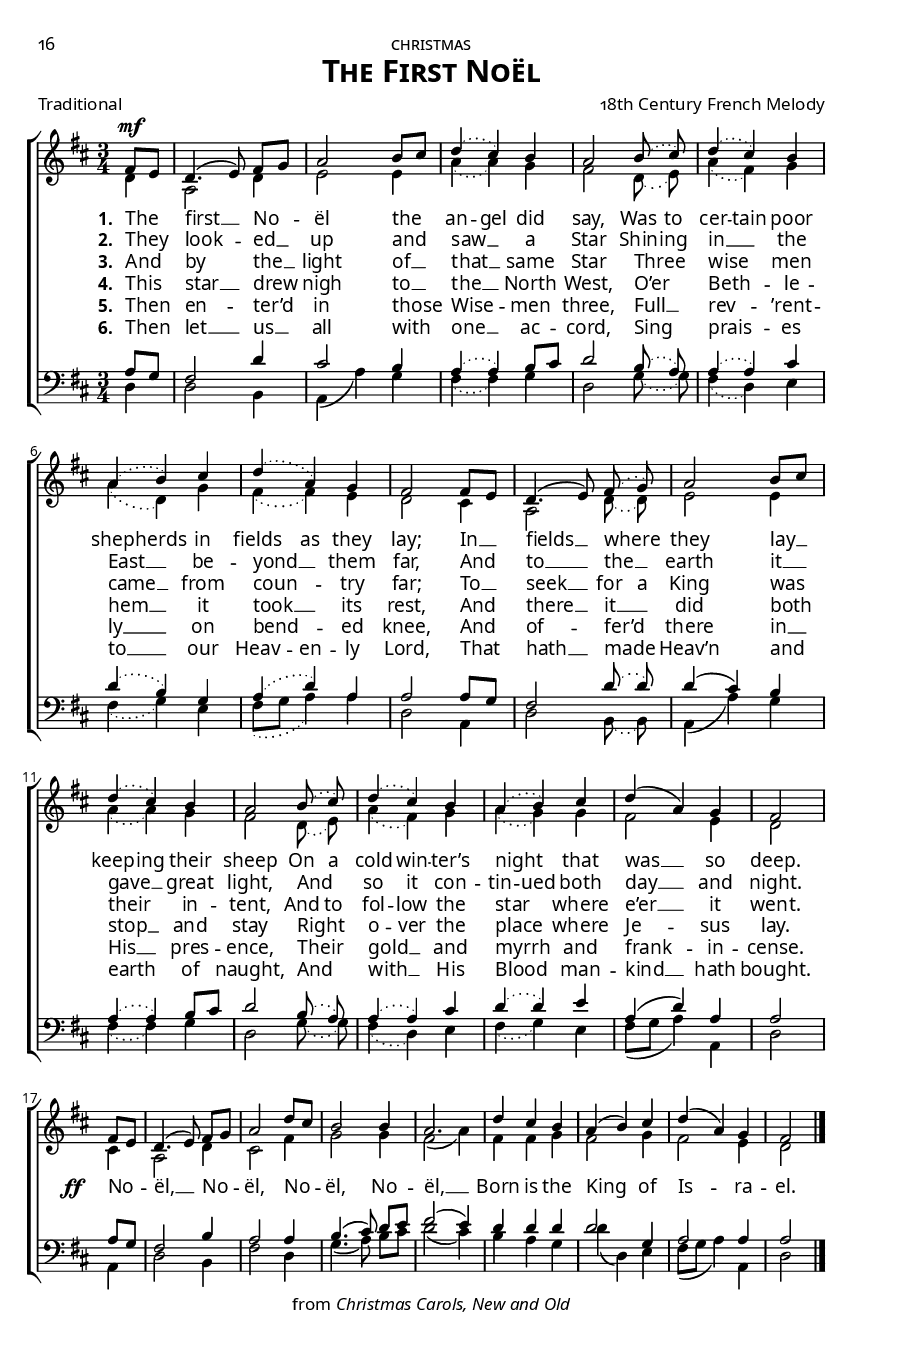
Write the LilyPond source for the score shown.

\version "2.14.2"
\include "util.ly"
\header {
  title = \markup{\override #'(font-name . "Garamond Premier Pro Semibold"){ \abs-fontsize #15 \smallCapsOldStyle"The First Noël"}}
  poet = \markup\oldStyleNum"Traditional"
  composer = \markup\oldStyleNum"18th Century French Melody"
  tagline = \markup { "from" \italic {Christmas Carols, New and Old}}
}
\paper {
  paper-height = 9\in
  paper-width = 6\in
  indent = 0\in
  %system-system-spacing = #'((basic-distance . 10) (padding . 0))
  system-system-spacing =
    #'((basic-distance . 0)
       (minimum-distance . 0)
       (padding . -5)
       (stretchability . 100))
  ragged-last-bottom = ##f
  ragged-bottom = ##f
  two-sided = ##t
  inner-margin = 0.5\in
  outer-margin = 0.25\in
  top-margin = 0.25\in
  bottom-margin = 0.25\in
  first-page-number = #016
  print-first-page-number = ##t
  headerLine = \markup{\override #'(font-name . "Garamond Premier Pro") \smallCapsOldStyle"christmas"}
  oddHeaderMarkup = \markup\fill-line{
     \override #'(font-name . "Garamond Premier Pro")\abs-fontsize #8.5
     \combine 
        \fill-line{"" \on-the-fly #print-page-number-check-first
        \oldStylePageNum""
        }
        \fill-line{\headerLine}
  }
  evenHeaderMarkup = \markup {
     \override #'(font-name . "Garamond Premier Pro")\abs-fontsize #8.5
     \combine
        \on-the-fly #print-page-number-check-first
        \oldStylePageNum""
        \fill-line{\headerLine}
  }
}
#(set-global-staff-size 15) \paper{ #(define fonts (make-pango-font-tree "GoudyOlSt BT" "Garamond Premier Pro" "Garamond Premier Pro" (/ 15 20))) }
global = {
  \key d \major
  \time 3/4
  \autoBeamOff
  \override DynamicLineSpanner #'staff-padding = #0.0
  \override DynamicLineSpanner #'Y-extent = #'(-0.5 . 0.5)
}

sopMusic = \relative c' {
  \partial 4 fis8[^\mf e] |
  d4.( e8) fis[ g] |
  a2 b8[ cis] |
  \slurDotted d4( cis) b |
  a2 b8\noBeam( cis) |
  d4( cis) b |
  
  a( b) cis |
  d( a) g |
  fis2 \slurSolid fis8[ e] |
  d4.( e8) \slurDotted fis8\noBeam( g) |
  \slurSolid a2 b8[ cis] |
  
  \slurDotted d4( cis) b |
  a2 b8\noBeam( cis) |
  d4( cis) b |
  a( b) cis |
  \slurSolid d( a) g |
  \partial 2 fis2 | \break
  
  \partial 4 fis8[ e] |
  d4.( e8) fis[ g] |
  a2 d8[ cis] |
  b2 b4 |
  a2. |
  d4 cis b |
  a( b) cis |
  d( a) g |
  \partial 2 fis2 \bar "|."
}
sopWords = \lyricmode {
  
}

altoMusic = \relative c' {
  d4 |
  a2 d4 |
  e2 e4 |
  \slurDotted a4( a) g |
  fis2 d8\noBeam( e) |
  a4( fis) g |
  
  a( d,) g |
  fis( fis) e |
  d2 cis4 |
  a2 d8\noBeam( d) |
  e2 e4 |
  
  a4( a) g |
  fis2 d8\noBeam( e) |
  a4( fis) g |
  a( g) g |
  fis2 e4 |
  d2 |
  
  cis4 |
  a2 d4 |
  cis2 fis4 |
  g2 g4 |
  \slurSolid fis2( a4) |
  fis4 fis g |
  fis2 g4 |
  fis2 e4 |
  d2 \bar "|."
}
altoWords = {
  \dropLyricsVI
  \lyricmode {
    \set stanza = #"1. "
    The first __ No -- ël the
    \set ignoreMelismata = ##t
    an -- gel did say,
    Was to cer -- tain poor shep -- herds in fields as they lay;
    \unset ignoreMelismata
    
    In __ fields __ where they lay __
    \set ignoreMelismata = ##t
    
    keep -- ing their sheep
    On a cold win -- ter’s night _ that was __ _ so deep.
    \unset ignoreMelismata
  }
  \set stanza = \markup\dynamic"ff   "
  \lyricmode {
    \dropLyricsIV
    No -- ël, __ No -- ël, No -- ël,
    \set associatedVoice = "altos"
    No -- ël, __
    \unset associatedVoice
    Born is the King of Is -- ra -- el.
  }
}
altoWordsII = \lyricmode {
  \dropLyricsVI
  \set stanza = #"2. "
  They look -- ed __ up and
  \set ignoreMelismata = ##t
  saw __ _ a Star
  Shin -- ing in __ _ the East __ _ be -- yond __ _ them far,
  \unset ignoreMelismata
  
  And to __ the __ earth it __
  \set ignoreMelismata = ##t
  
  gave __ _ great light,
  And _ so it con -- tin -- ued both day __ _ and night.
}
altoWordsIII = \lyricmode {
  \dropLyricsVI
  \set stanza = #"3. "
  And by
%8.5x11 __
  the __ light of __ that __ same Star
  Three wise men came __ from coun -- try far;
  To __ seek __
\set ignoreMelismata = ##t
  for a King
\unset ignoreMelismata
  was their
%8.5x11 __
  in -- tent,
\set ignoreMelismata = ##t
  And to fol -- low the star _ where e’er __ _ it went.
}
altoWordsIV = \lyricmode {
  \dropLyricsVI
  \set stanza = #"4. "
  This star __ drew nigh to __ 
  \set ignoreMelismata = ##t
  the __ _ North West,
  O’er
%8.5x11 __
  _ Beth -- _ le -- hem __ _ it took __ _ its rest,
  \unset ignoreMelismata
  
  And there __ it __ did both
  \set ignoreMelismata = ##t
  
  stop __ _ and stay
  Right _ o -- ver the place _ where Je -- _ sus lay.
}
altoWordsV = \lyricmode {
  \dropLyricsVI
  \set stanza = #"5. "
  Then en -- ter’d in those
  \set ignoreMelismata = ##t
  Wise -- _ men three,
  Full __ _ rev -- _ ’rent -- ly __ _ on bend -- _ ed knee,
  \unset ignoreMelismata
  
  And of -- fer’d
%8.5x11 __
  there in __
  \set ignoreMelismata = ##t
  
  His __ _ pres -- ence,
  Their _ gold __ _ and myrrh _ and frank -- _ in -- cense.
}
altoWordsVI = \lyricmode {
  \dropLyricsVI
  \set stanza = #"6. "
  Then let __ us __ all with one __ ac -- cord,
  Sing prais -- es to __ our
\set ignoreMelismata = ##t
  Heav -- en -- ly Lord,
\unset ignoreMelismata
  That hath __ made Heav’n and earth of naught,
  And with __ His Blood man -- kind __ hath bought.
}

tenorMusic = \relative c' {
  a8[ g] |
  fis2 d'4 |
  cis2 b4 |
  \slurDotted a4( a) \slurSolid b8[ cis] |
  d2 \slurDotted b8\noBeam( a) |
  a4( a) cis |
  
  d( b) g |
  a( d) a |
  a2 \slurSolid a8[ g] |
  fis2 \slurDotted d'8\noBeam( d) |
  \slurSolid d4( cis) b |
  
  \slurDotted a( a) \slurSolid b8[ cis] |
  d2 \slurDotted b8\noBeam( a) |
  a4( a) cis |
  d4( d) e |
  \slurSolid a,( d) a |
  a2 |
  
  a8[ g] |
  fis2 b4 |
  a2 a4 |
  b4.( cis8) d[ e] |
  fis2( e4) |
  d d d |
  d2 g,4 |
  a2 a4 |
  a2 \bar "|."
}
tenorWords = \lyricmode {

}

bassMusic = \relative c {
  d4 |
  d2 b4 |
  a( a') g |
  \slurDotted fis( fis) g |
  d2 g8\noBeam( g) |
  fis4( d) e |
  
  fis( g) e |
  fis8[( g] a4) a |
  d,2 a4 |
  d2 b8\noBeam( b) |
  \slurSolid a4( a') g |
  
  \slurDotted fis( fis) g |
  d2 g8\noBeam( g) |
  fis4( d) e |
  fis( g) e |
  \slurSolid fis8[( g] a4) a, |
  d2 |
  
  a4 |
  d2 b4 |
  fis'2 d4 |
  g4.( a8) b[ cis] |
  d2( cis4) |
  b a g |
  d'( d,) e |
  fis8[( g] a4) a, |
  d2 \bar "|."
}
bassWords = \lyricmode {

}

\score {
  <<
   \new ChoirStaff <<
%    \new Lyrics = sopranos \with { \override VerticalAxisGroup #'nonstaff-relatedstaff-spacing = #'((basic-distance . 1)) }
    \new Staff = women <<
      \new Voice = "sopranos" { \voiceOne << \global \sopMusic >> }
      \new Voice = "altos" { \voiceTwo << \global \altoMusic >> }
    >>
    \new Lyrics \with { alignAboveContext = #"women" \override VerticalAxisGroup #'nonstaff-relatedstaff-spacing = #'((basic-distance . 1))} \lyricsto "sopranos" \sopWords
     \new Lyrics = "altosVI"  \with { alignBelowContext = #"women" \override VerticalAxisGroup #'nonstaff-relatedstaff-spacing = #'((basic-distance . 1))} \lyricsto "sopranos" \altoWordsVI
    \new Lyrics = "altosV"  \with { alignBelowContext = #"women" \override VerticalAxisGroup #'nonstaff-relatedstaff-spacing = #'((basic-distance . 1))} \lyricsto "sopranos" \altoWordsV
    \new Lyrics = "altosIV"  \with { alignBelowContext = #"women" \override VerticalAxisGroup #'nonstaff-relatedstaff-spacing = #'((basic-distance . 1))} \lyricsto "sopranos" \altoWordsIV
    \new Lyrics = "altosIII"  \with { alignBelowContext = #"women" \override VerticalAxisGroup #'nonstaff-relatedstaff-spacing = #'((basic-distance . 1))} \lyricsto "sopranos" \altoWordsIII
    \new Lyrics = "altosII"  \with { alignBelowContext = #"women" \override VerticalAxisGroup #'nonstaff-relatedstaff-spacing = #'((basic-distance . 1))} \lyricsto "sopranos" \altoWordsII
    \new Lyrics = "altos"  \with { alignBelowContext = #"women" \override VerticalAxisGroup #'nonstaff-relatedstaff-spacing = #'((basic-distance . 1))} \lyricsto "sopranos" \altoWords
   \new Staff = men <<
      \clef bass
      \new Voice = "tenors" { \voiceOne << \global \tenorMusic >> }
      \new Voice = "basses" { \voiceTwo << \global \bassMusic >> }
    >>
    \new Lyrics \with { alignAboveContext = #"men" \override VerticalAxisGroup #'nonstaff-relatedstaff-spacing = #'((basic-distance . 1)) } \lyricsto "tenors" \tenorWords
    \new Lyrics \with { alignBelowContext = #"men" \override VerticalAxisGroup #'nonstaff-relatedstaff-spacing = #'((basic-distance . 1)) } \lyricsto "basses" \bassWords
  >>
%    \new PianoStaff << \new Staff { \new Voice { \pianoRH } } \new Staff { \clef "bass" \pianoLH } >>
  >>
  \layout {
    \context {
      \Score
      %\override SpacingSpanner #'base-shortest-duration = #(ly:make-moment 1 8)
      %\override SpacingSpanner #'common-shortest-duration = #(ly:make-moment 1 4)
    }
    \context {
      % Remove all empty staves
      % \Staff \RemoveEmptyStaves \override VerticalAxisGroup #'remove-first = ##t
    }
  }
  \midi {
    \tempo 4 = 90
    \set Staff.midiInstrument = "flute"
  
    \context {
      \Voice
      \remove "Dynamic_performer"
    }
  }
}
